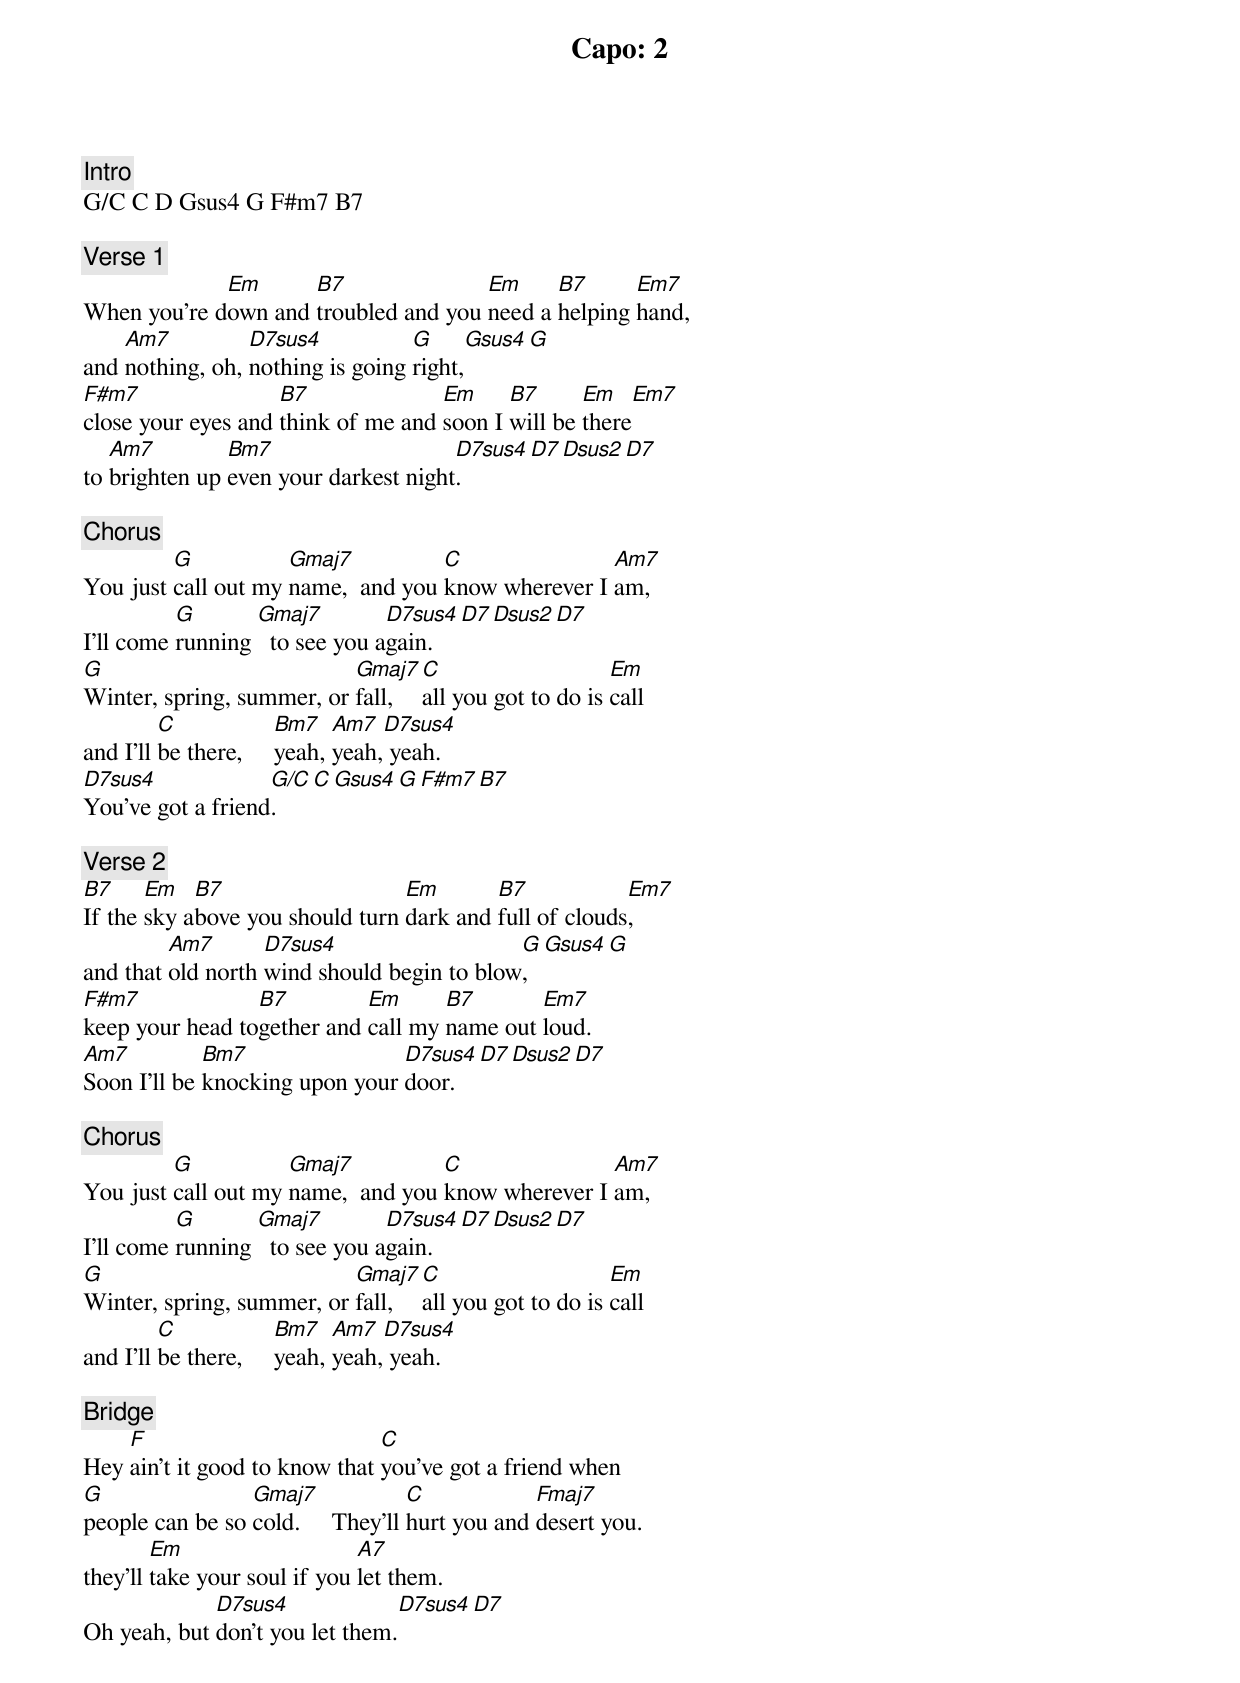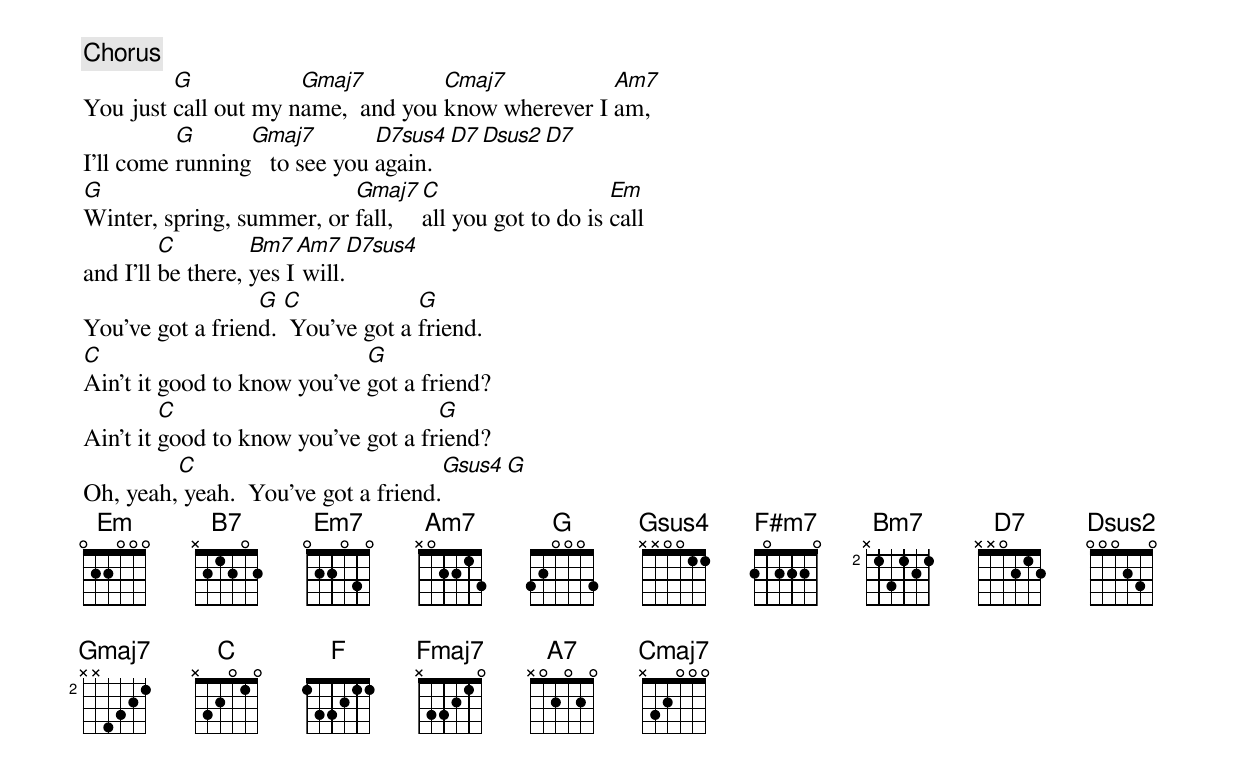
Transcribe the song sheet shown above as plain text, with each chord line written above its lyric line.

Capo: 2

[Intro]
G/C C D Gsus4 G F#m7 B7

[Verse 1]
             Em      B7               Em     B7      Em7
When you're down and troubled and you need a helping hand,
    Am7          D7sus4           G     Gsus4   G
and nothing, oh, nothing is going right,
F#m7                B7              Em     B7      Em    Em7
close your eyes and think of me and soon I will be there
   Am7         Bm7                    D7sus4 D7 Dsus2 D7
to brighten up even your darkest night.

[Chorus]
         G           Gmaj7          C               Am7
You just call out my name,  and you know wherever I am,
          G       Gmaj7         D7sus4  D7 Dsus2 D7
I'll come running   to see you again.
G                          Gmaj7  C                    Em
Winter, spring, summer, or fall,  all you got to do is call
         C             Bm7   Am7  D7sus4
and I'll be there,     yeah, yeah, yeah.
D7sus4             G/C C Gsus4 G F#m7 B7
You've got a friend.

[Verse 2]
B7     Em   B7                   Em       B7            Em7
If the sky above you should turn dark and full of clouds,
         Am7       D7sus4                   G  Gsus4  G
and that old north wind should begin to blow,
F#m7             B7         Em      B7       Em7
keep your head together and call my name out loud.
Am7          Bm7                D7sus4 D7 Dsus2 D7
Soon I'll be knocking upon your door.

[Chorus]
         G           Gmaj7          C               Am7
You just call out my name,  and you know wherever I am,
          G       Gmaj7         D7sus4  D7 Dsus2 D7
I'll come running   to see you again.
G                          Gmaj7  C                    Em
Winter, spring, summer, or fall,  all you got to do is call
         C             Bm7   Am7  D7sus4
and I'll be there,     yeah, yeah, yeah.

[Bridge]
    F                          C
Hey ain't it good to know that you've got a friend when
G                Gmaj7             C            Fmaj7
people can be so cold.     They'll hurt you and desert you.
        Em                    A7
they'll take your soul if you let them.
             D7sus4             D7sus4  D7
Oh yeah, but don't you let them.

[Chorus]
         G            Gmaj7         Cmaj7           Am7
You just call out my name,  and you know wherever I am,
          G      Gmaj7         D7sus4 D7 Dsus2 D7
I'll come running   to see you again.
G                          Gmaj7  C                    Em
Winter, spring, summer, or fall,  all you got to do is call
         C         Bm7  Am7   D7sus4
and I'll be there, yes I will.
                  G  C             G
You've got a friend.  You've got a friend.
C                            G
Ain't it good to know you've got a friend?
         C                           G
Ain't it good to know you've got a friend?
         C                           Gsus4  G
Oh, yeah, yeah.  You've got a friend.
